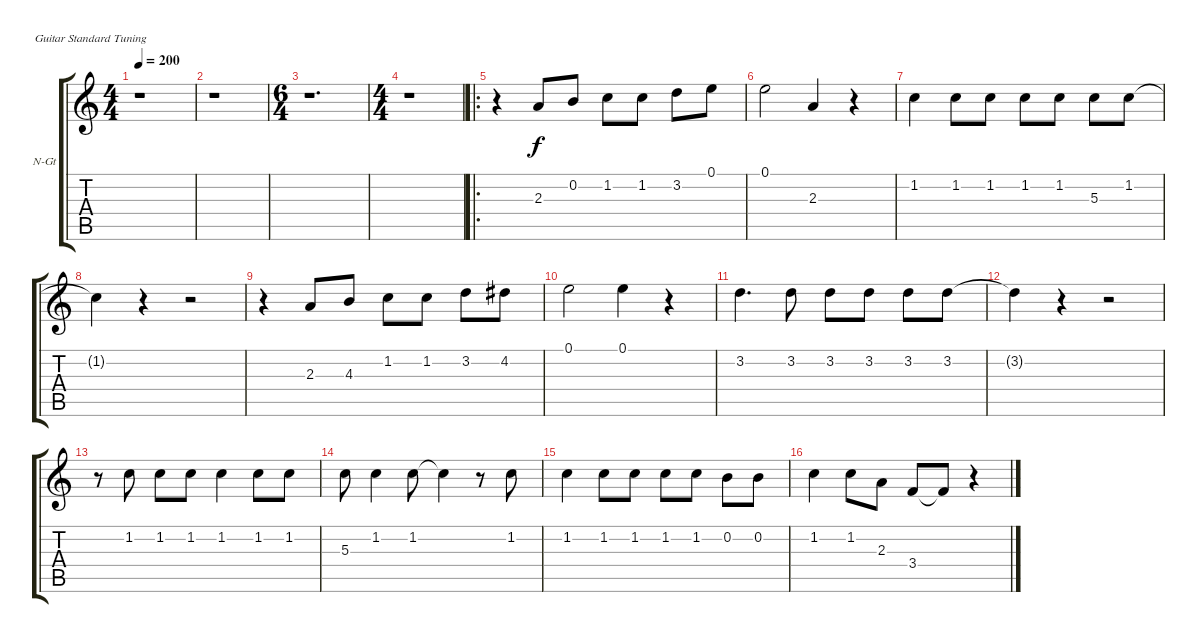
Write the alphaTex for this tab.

\bracketExtendMode groupsimilarinstruments
\firstSystemTrackNameOrientation horizontal
\otherSystemsTrackNameOrientation horizontal
\track ("chant" "N-Gt") {instrument acousticguitarnylon}
\staff {score tabs}
\tuning (E4 B3 G3 D3 A2 E2)
\ts (4 4)
\tempo 200
\clef g2
\ks c
r.1{dy f instrument acousticguitarnylon} |
r.1 |
\ts (6 4)
r.1{d} |
\ts (4 4)
r.1 |
\ro
r.4 2.3.8 0.2.8 1.2.8 1.2.8 3.2.8 0.1.8 |
0.1.2 2.3.4 r.4 |
1.2.4 1.2.8 1.2.8 1.2.8 1.2.8 5.3.8 1.2.8 |
1.2{t}.4 r.4 r.2 |
r.4 2.3.8 4.3.8 1.2.8 1.2.8 3.2.8 4.2.8 |
0.1.2 0.1.4 r.4 |
3.2.4{d} 3.2.8 3.2.8 3.2.8 3.2.8 3.2.8 |
3.2{t}.4 r.4 r.2 |
r.8 1.2.8 1.2.8 1.2.8 1.2.4 1.2.8 1.2.8 |
5.3.8 1.2.4 1.2.8 1.2{t}.4 r.8 1.2.8 |
1.2.4 1.2.8 1.2.8 1.2.8 1.2.8 0.2.8 0.2.8 |
1.2.4 1.2.8 2.3.8 3.4.8 3.4{t}.8 r.4
